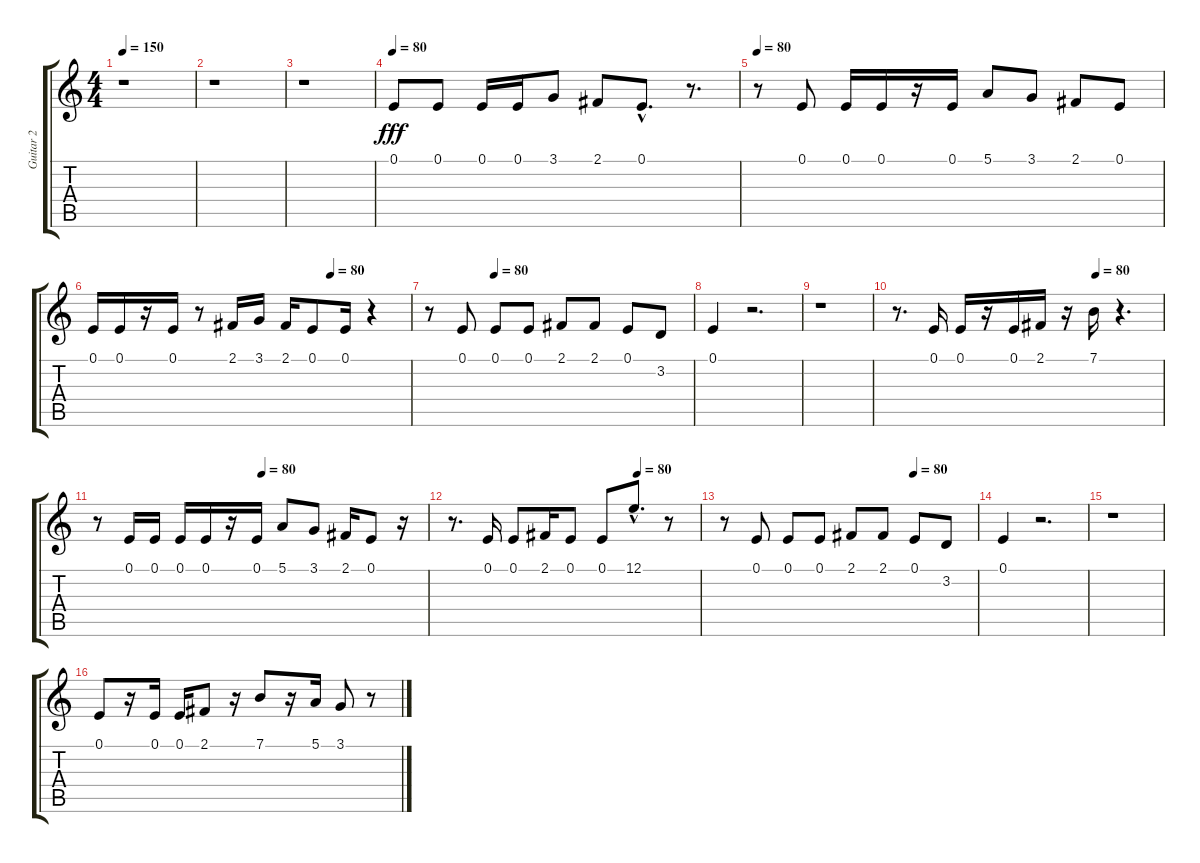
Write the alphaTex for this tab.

\track ("Guitar 2" "Guitar 2") {instrument stringensemble1}
\staff {score tabs}
\tuning (E4 B3 G3 D3 A2 E2) {hide}
\ts (4 4)
\tempo 150
\clef g2
\ks c
r.1{dy fff} |
r.1 |
r.1 |
\tempo 80
0.1.8 0.1.8 0.1.16 0.1.16 3.1.8 2.1.8 0.1{hac}.8{d} r.8{d} |
\tempo 80
r.8 0.1.8 0.1.16 0.1.16 r.16 0.1.16 5.1.8 3.1.8 2.1.8 0.1.8 |
\tempo (80 0.75)
0.1.16 0.1.16 r.16 0.1.16 r.8 2.1.16 3.1.16 2.1.16 0.1.8 0.1.16 r.4 |
\tempo (80 0.25)
r.8 0.1.8 0.1.8 0.1.8 2.1.8 2.1.8 0.1.8 3.2.8 |
0.1.4 r.2{d} |
r.1 |
\tempo (80 0.75)
r.8{d} 0.1.16 0.1.16 r.16 0.1.16 2.1.16 r.16 7.1.16 r.4{d} |
\tempo (80 0.5)
r.8 0.1.16 0.1.16 0.1.16 0.1.16 r.16 0.1.16 5.1.8 3.1.8 2.1.16 0.1.8 r.16 |
\tempo (80 0.75)
r.8{d} 0.1.16 0.1.8 2.1.16 0.1.8 0.1.8 12.1{hac}.8{d} r.8 |
\tempo (80 0.75)
r.8 0.1.8 0.1.8 0.1.8 2.1.8 2.1.8 0.1.8 3.2.8 |
0.1.4 r.2{d} |
r.1 |
0.1.8 r.16 0.1.16 0.1.16 2.1.8 r.16 7.1.8 r.16 5.1.16 3.1.8 r.8
